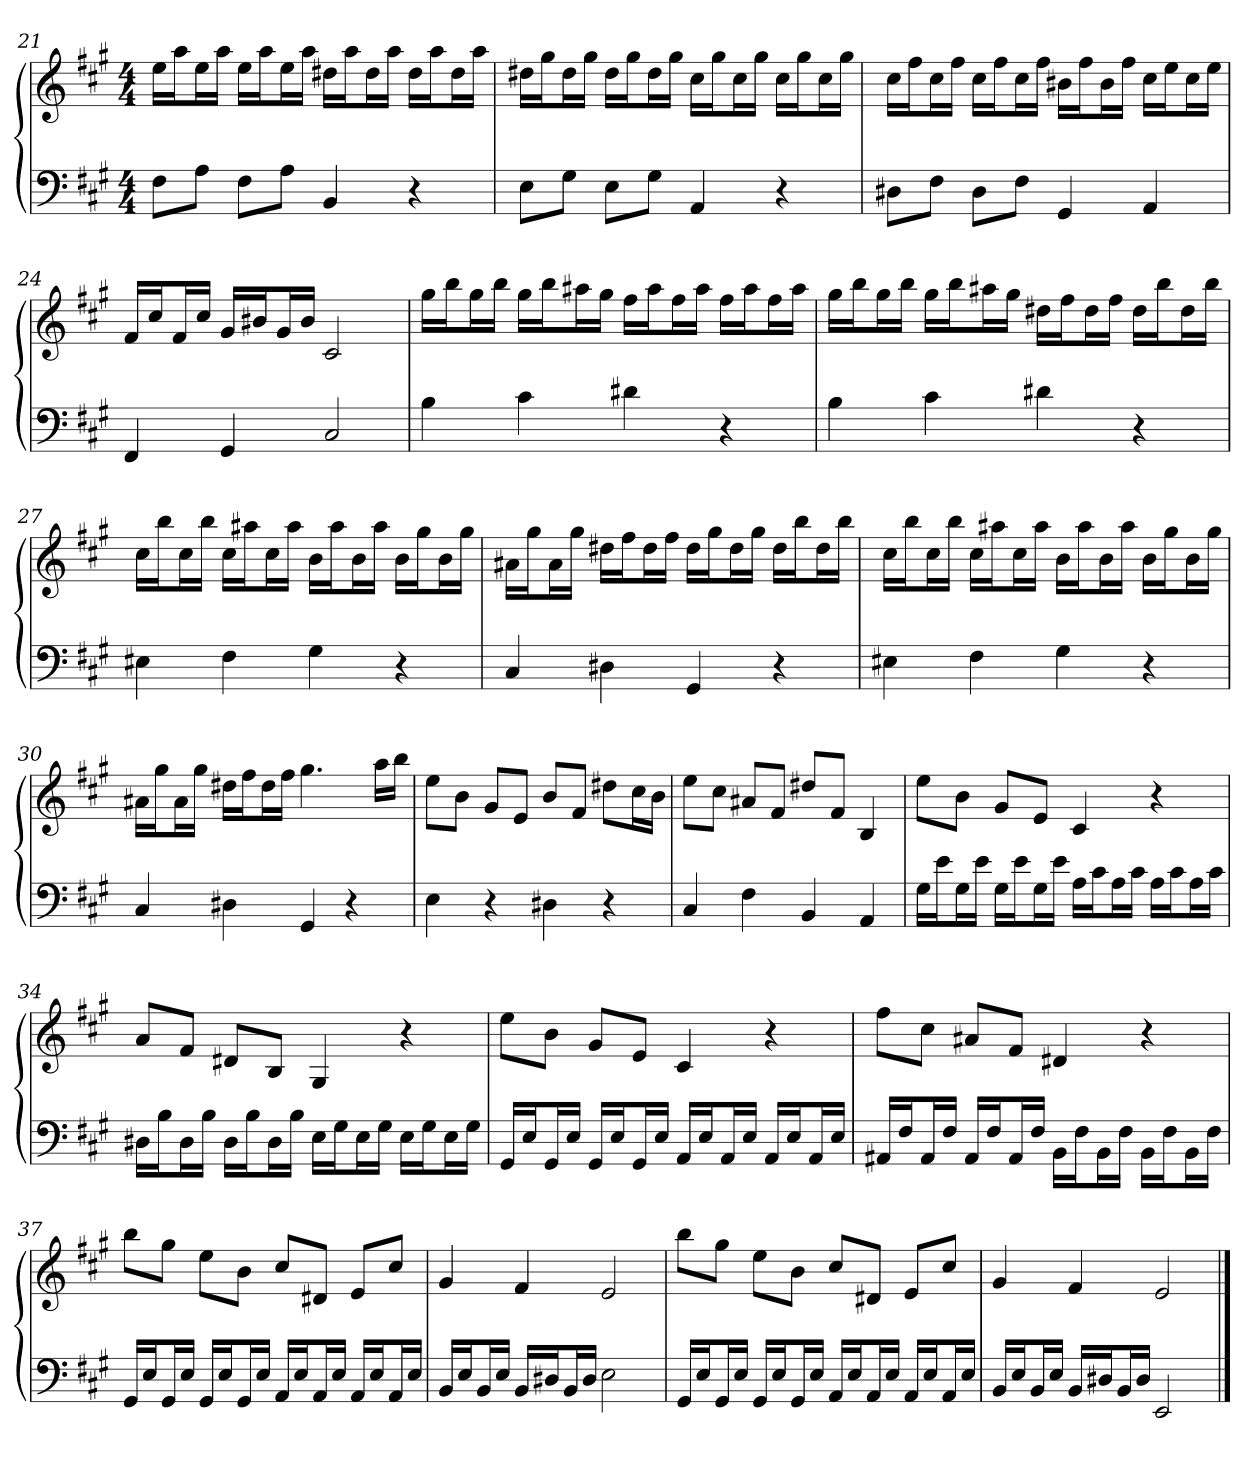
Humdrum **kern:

**kern	**kern
*part1	*part1
*staff2	*staff1
*k[f#c#g#]	*k[f#c#g#]
*A:	*A:
*M4/4	*M4/4
=21	=21
8F#L	16eeLL
.	16aaJ
8AJ	16eeL
.	16aaJJ
8F#L	16eeLL
.	16aaJ
8AJ	16eeL
.	16aaJJ
4BB	16dd#XLL
.	16aaJ
.	16dd#L
.	16aaJJ
4r	16dd#LL
.	16aaJ
.	16dd#L
.	16aaJJ
=22	=22
8EL	16dd#XLL
.	16gg#J
8G#J	16dd#L
.	16gg#JJ
8EL	16dd#LL
.	16gg#J
8G#J	16dd#L
.	16gg#JJ
4AA	16cc#LL
.	16gg#J
.	16cc#L
.	16gg#JJ
4r	16cc#LL
.	16gg#J
.	16cc#L
.	16gg#JJ
=23	=23
8D#XL	16cc#LL
.	16ff#J
8F#J	16cc#L
.	16ff#JJ
8D#L	16cc#LL
.	16ff#J
8F#J	16cc#L
.	16ff#JJ
4GG#	16b#XLL
.	16ff#J
.	16b#L
.	16ff#JJ
4AA	16cc#LL
.	16eeJ
.	16cc#L
.	16eeJJ
=24	=24
4FF#	16f#LL
.	16cc#J
.	16f#L
.	16cc#JJ
4GG#	16g#LL
.	16b#XJ
.	16g#L
.	16b#JJ
2C#	2c#
=25	=25
4B	16gg#LL
.	16bbJ
.	16gg#L
.	16bbJJ
4c#	16gg#LL
.	16bbJ
.	16aa#XL
.	16gg#JJ
4d#X	16ff#LL
.	16aa#J
.	16ff#L
.	16aa#JJ
4r	16ff#LL
.	16aa#J
.	16ff#L
.	16aa#JJ
=26	=26
4B	16gg#LL
.	16bbJ
.	16gg#L
.	16bbJJ
4c#	16gg#LL
.	16bbJ
.	16aa#XL
.	16gg#JJ
4d#X	16dd#XLL
.	16ff#J
.	16dd#L
.	16ff#JJ
4r	16dd#LL
.	16bbJ
.	16dd#L
.	16bbJJ
=27	=27
4E#X	16cc#LL
.	16bbJ
.	16cc#L
.	16bbJJ
4F#	16cc#LL
.	16aa#XJ
.	16cc#L
.	16aa#JJ
4G#	16bLL
.	16aa#J
.	16bL
.	16aa#JJ
4r	16bLL
.	16gg#J
.	16bL
.	16gg#JJ
=28	=28
4C#	16a#XLL
.	16gg#J
.	16a#L
.	16gg#JJ
4D#X	16dd#XLL
.	16ff#J
.	16dd#L
.	16ff#JJ
4GG#	16dd#LL
.	16gg#J
.	16dd#L
.	16gg#JJ
4r	16dd#LL
.	16bbJ
.	16dd#L
.	16bbJJ
=29	=29
4E#X	16cc#LL
.	16bbJ
.	16cc#L
.	16bbJJ
4F#	16cc#LL
.	16aa#XJ
.	16cc#L
.	16aa#JJ
4G#	16bLL
.	16aa#J
.	16bL
.	16aa#JJ
4r	16bLL
.	16gg#J
.	16bL
.	16gg#JJ
=30	=30
4C#	16a#XLL
.	16gg#J
.	16a#L
.	16gg#JJ
4D#X	16dd#XLL
.	16ff#J
.	16dd#L
.	16ff#JJ
4GG#	4.gg#
4r	.
.	16aaLL
.	16bbJJ
=31	=31
4E	8eeL
.	8bJ
4r	8g#L
.	8eJ
4D#X	8bL
.	8f#J
4r	8dd#XL
.	16cc#L
.	16bJJ
=32	=32
4C#	8eeL
.	8cc#J
4F#	8a#XL
.	8f#J
4BB	8dd#XL
.	8f#J
4AA	4B
=33	=33
16G#LL	8eeL
16eJ	.
16G#L	8bJ
16eJJ	.
16G#LL	8g#L
16eJ	.
16G#L	8eJ
16eJJ	.
16ALL	4c#
16c#J	.
16AL	.
16c#JJ	.
16ALL	4r
16c#J	.
16AL	.
16c#JJ	.
=34	=34
16D#XLL	8aL
16BJ	.
16D#L	8f#J
16BJJ	.
16D#LL	8d#XL
16BJ	.
16D#L	8BJ
16BJJ	.
16ELL	4G#
16G#J	.
16EL	.
16G#JJ	.
16ELL	4r
16G#J	.
16EL	.
16G#JJ	.
=35	=35
16GG#LL	8eeL
16EJ	.
16GG#L	8bJ
16EJJ	.
16GG#LL	8g#L
16EJ	.
16GG#L	8eJ
16EJJ	.
16AALL	4c#
16EJ	.
16AAL	.
16EJJ	.
16AALL	4r
16EJ	.
16AAL	.
16EJJ	.
=36	=36
16AA#XLL	8ff#L
16F#J	.
16AA#L	8cc#J
16F#JJ	.
16AA#LL	8a#XL
16F#J	.
16AA#L	8f#J
16F#JJ	.
16BBLL	4d#X
16F#J	.
16BBL	.
16F#JJ	.
16BBLL	4r
16F#J	.
16BBL	.
16F#JJ	.
=37	=37
16GG#LL	8bbL
16EJ	.
16GG#L	8gg#J
16EJJ	.
16GG#LL	8eeL
16EJ	.
16GG#L	8bJ
16EJJ	.
16AALL	8cc#L
16EJ	.
16AAL	8d#XJ
16EJJ	.
16AALL	8eL
16EJ	.
16AAL	8cc#J
16EJJ	.
=38	=38
16BBLL	4g#
16EJ	.
16BBL	.
16EJJ	.
16BBLL	4f#
16D#XJ	.
16BBL	.
16D#JJ	.
2E	2e
=39	=39
16GG#LL	8bbL
16EJ	.
16GG#L	8gg#J
16EJJ	.
16GG#LL	8eeL
16EJ	.
16GG#L	8bJ
16EJJ	.
16AALL	8cc#L
16EJ	.
16AAL	8d#XJ
16EJJ	.
16AALL	8eL
16EJ	.
16AAL	8cc#J
16EJJ	.
=40	=40
16BBLL	4g#
16EJ	.
16BBL	.
16EJJ	.
16BBLL	4f#
16D#XJ	.
16BBL	.
16D#JJ	.
2EE	2e
==	==
*-	*-
